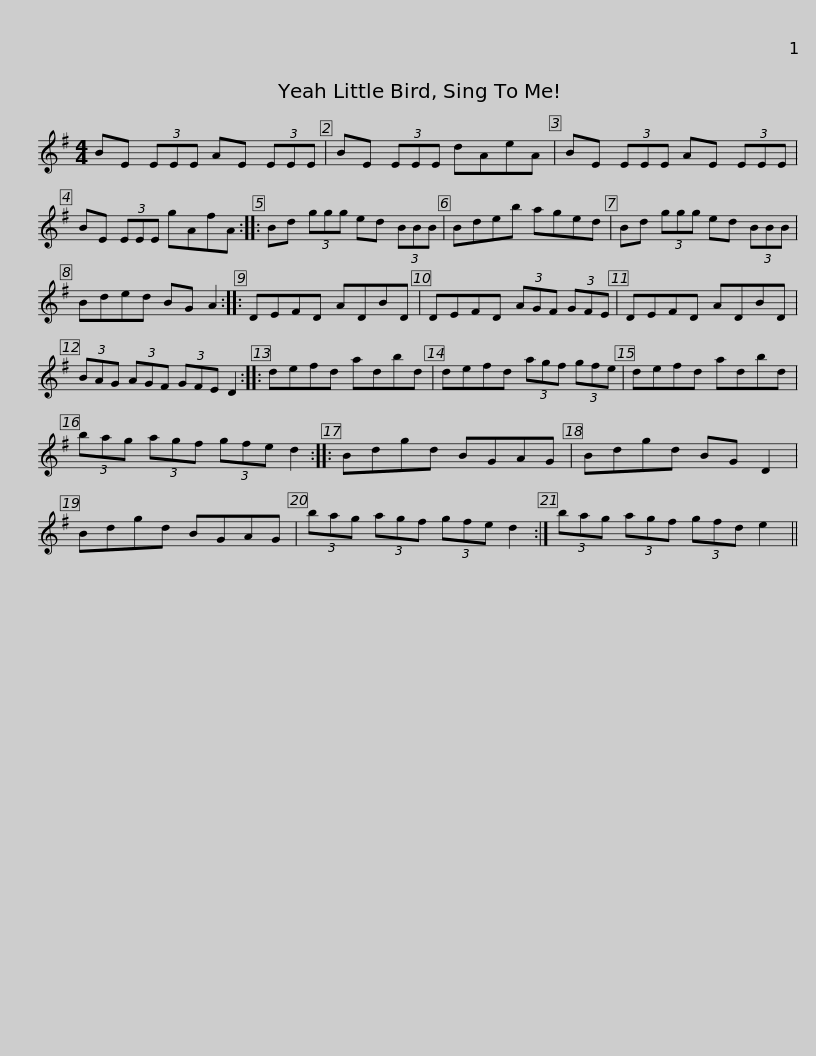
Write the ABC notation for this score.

X:1
L:1/8
M:4/4
I:linebreak $
K:Emin
V:1 treble
V:1
 BE (3EEE AE (3EEE | BE (3EEE dAeA | BE (3EEE AE (3EEE | BE (3EEE gAfA ::$ Bd (3ggg ed (3BBB | %5
 Bdeb aged | Bd (3ggg ed (3BBB | Bded BG A2 :: DEFD ADBD |$ DEFD (3AGF (3GFE | %10
 DEFD ADBD | (3BAG (3AGF (3GFE D2 :: defd adbd | defd (3agf (3gfe |$ defd adbd | %15
 (3bag (3agf (3gfe d2 :: Bdgd BGAG | Bdgd BG D2 | Bdgd BGAG |$ (3bag (3agf (3gfe d2 :| %20
 (3bag (3agf (3gfd e2 || %21
